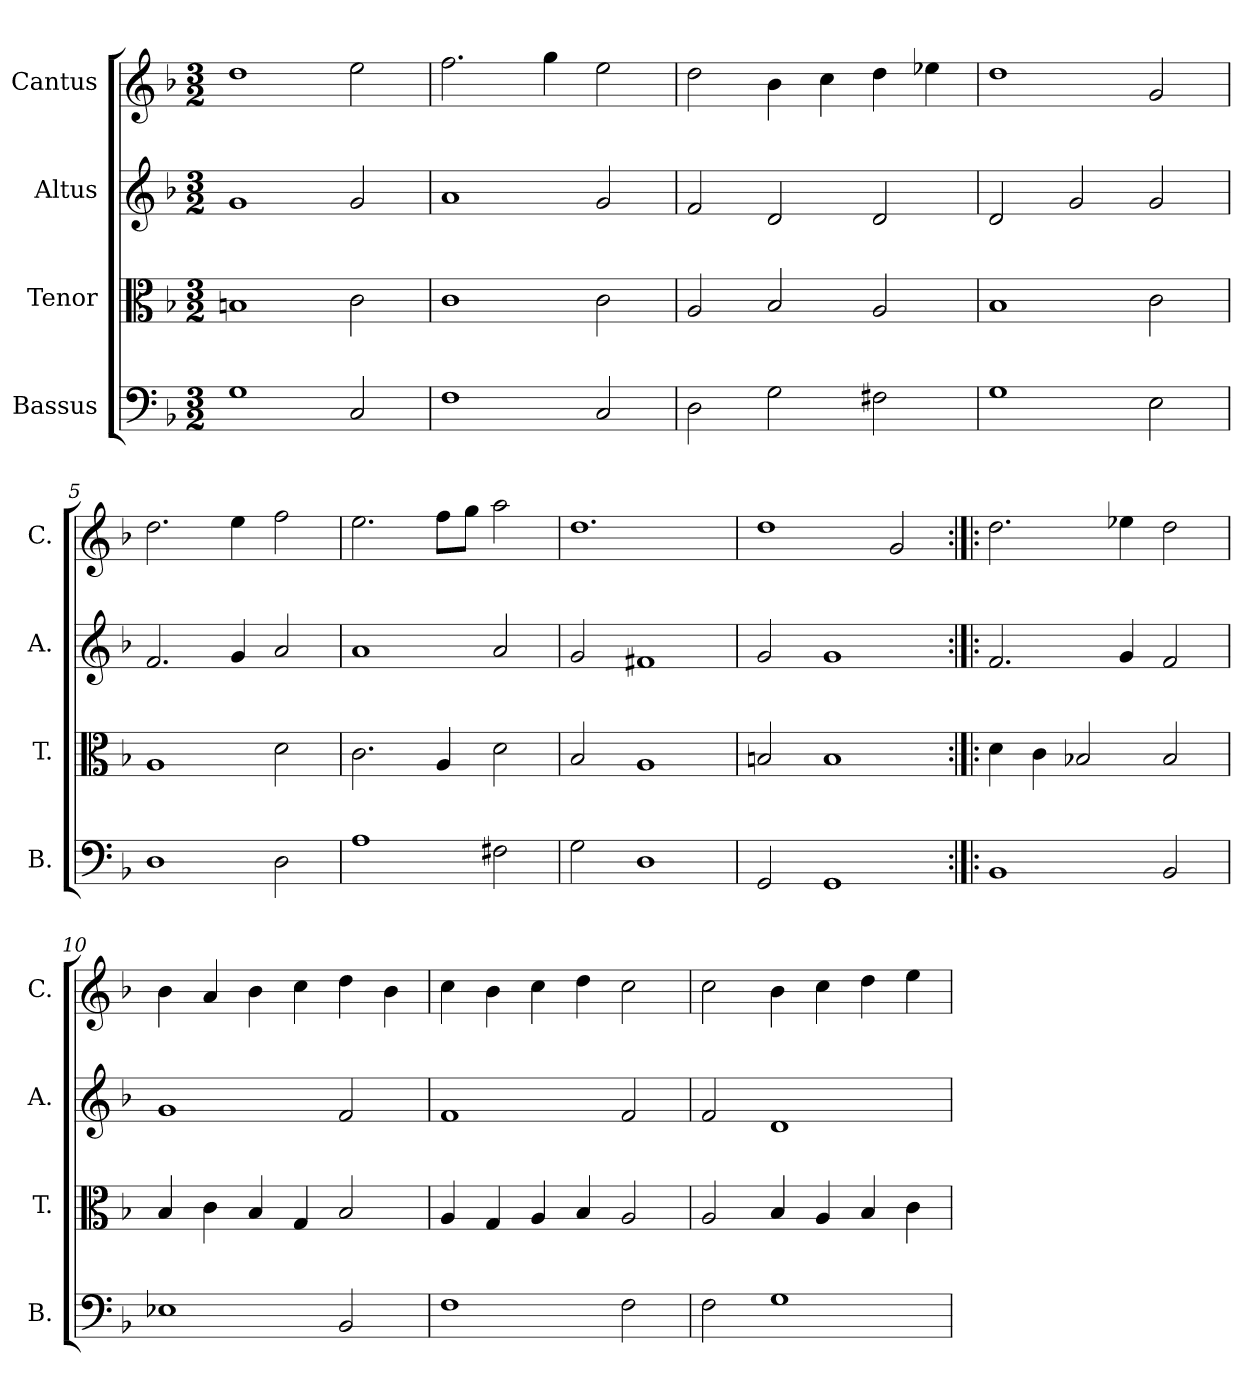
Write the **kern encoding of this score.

**kern	**kern	**kern	**kern
*part4	*part3	*part2	*part1
*staff4	*staff3	*staff2	*staff1
*I"Bassus	*I"Tenor	*I"Altus	*I"Cantus
*I'B.	*I'T.	*I'A.	*I'C.
*clefF4	*clefC3	*clefG2	*clefG2
*k[b-]	*k[b-]	*k[b-]	*k[b-]
*F:	*F:	*F:	*F:
*M3/2	*M3/2	*M3/2	*M3/2
=1	=1	=1	=1
1G	1Bn	1g	1dd
2C/	2c\	2g/	2ee\
=2	=2	=2	=2
1F	1c	1a	2.ff\
.	.	.	4gg\
2C/	2c\	2g/	2ee\
=3	=3	=3	=3
2D\	2A/	2f/	2dd\
2G\	2B-/	2d/	4b-\
.	.	.	4cc\
2F#X\	2A/	2d/	4dd\
.	.	.	4ee-X\
=4	=4	=4	=4
1G	1B-	2d/	1dd
.	.	2g/	.
2E\	2c\	2g/	2g/
=5	=5	=5	=5
1D	1A	2.f/	2.dd\
.	.	4g/	4ee\
2D\	2d\	2a/	2ff\
=6	=6	=6	=6
1A	2.c\	1a	2.ee\
.	4A/	.	8ff\L
.	.	.	8gg\J
2F#X\	2d\	2a/	2aa\
=7	=7	=7	=7
2G\	2B-/	2g/	1.dd
1D	1A	1f#X	.
=8	=8	=8	=8
2GG/	2Bn/	2g/	1dd
1GG	1B	1g	.
.	.	.	2g/
=9:|!|:	=9:|!|:	=9:|!|:	=9:|!|:
1BB-	4d\	2.f/	2.dd\
.	4c\	.	.
.	2B-X/	.	.
.	.	4g/	4ee-X\
2BB-/	2B-/	2f/	2dd\
=10	=10	=10	=10
1E-X	4B-/	1g	4b-\
.	4c\	.	4a/
.	4B-/	.	4b-\
.	4G/	.	4cc\
2BB-/	2B-/	2f/	4dd\
.	.	.	4b-\
=11	=11	=11	=11
1F	4A/	1f	4cc\
.	4G/	.	4b-\
.	4A/	.	4cc\
.	4B-/	.	4dd\
2F\	2A/	2f/	2cc\
=12	=12	=12	=12
2F\	2A/	2f/	2cc\
1G	4B-/	1d	4b-\
.	4A/	.	4cc\
.	4B-/	.	4dd\
.	4c\	.	4ee\
=	=	=	=
*-	*-	*-	*-
